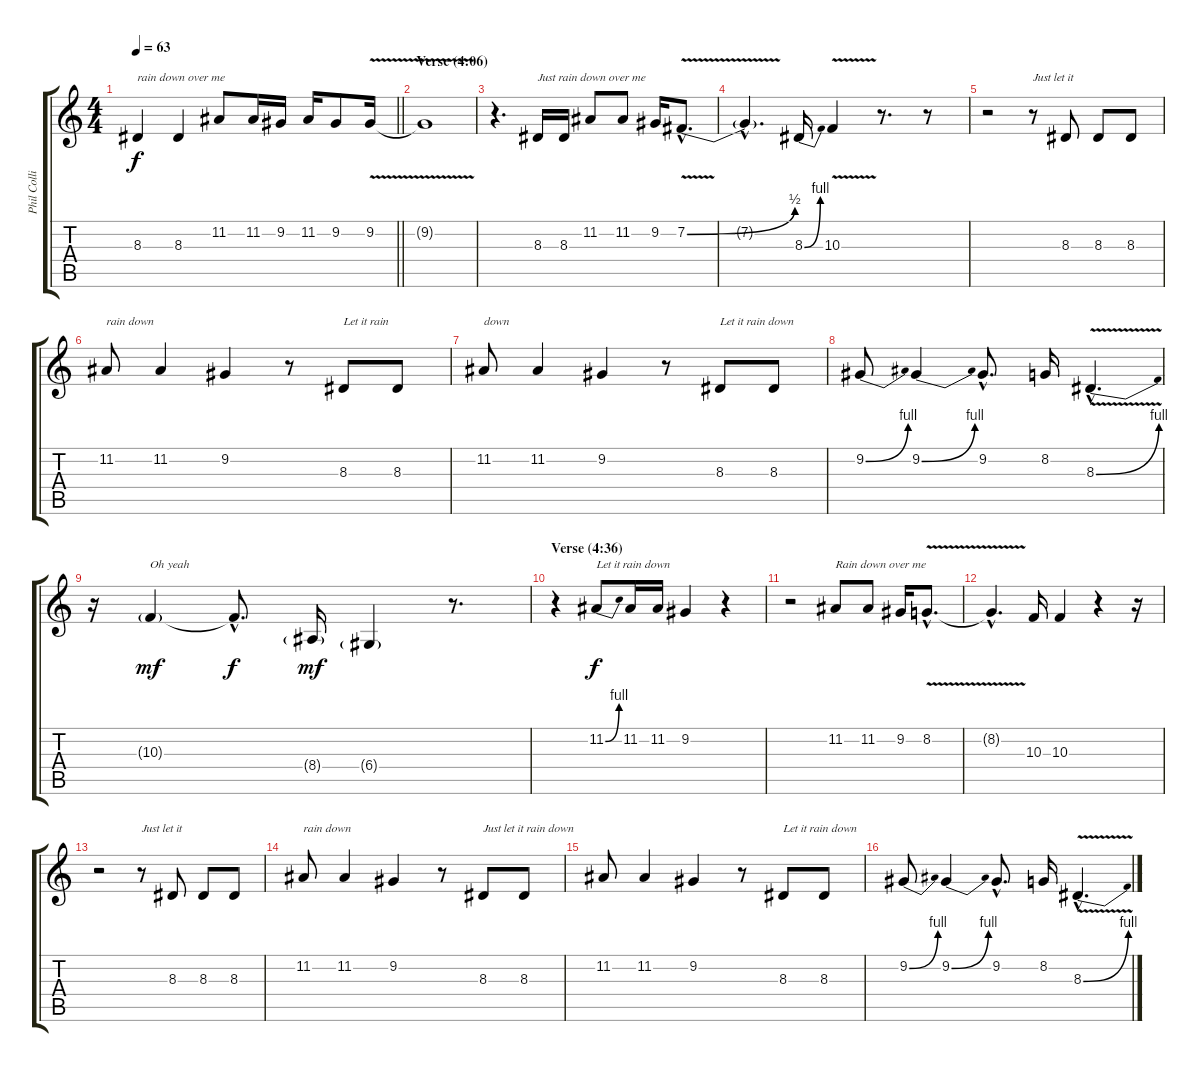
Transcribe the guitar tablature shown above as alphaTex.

\track ("Phil Collins" "Phil Colli") {instrument englishhorn}
\staff {score tabs}
\tuning (E4 B3 G3 D3 A2 E2) {hide}
\ts (4 4)
\tempo 63
\clef g2
\barLineRight lightlight
\ks c
8.3.4{txt "rain down over me" dy f} 8.3.4 11.2.8 11.2.16 9.2.16 11.2.16 9.2.8 9.2{v}.16 |
\section ("" "Verse (4:06)")
9.2{t}.1 |
r.4{d} 8.3.16{txt "Just rain down over me"} 8.3.16 11.2.8 11.2.8 9.2.16 7.2{be (bend 0 0 60 2) v hac}.8{d} |
7.2{hac t}.4{d} 8.3{be (bend 0 0 60 4)}.16 10.3{v}.4 r.8{d} r.8 |
r.2 r.8{txt "Just let it"} 8.3.8 8.3.8 8.3.8 |
11.2.8{txt "rain down"} 11.2.4 9.2.4 r.8 8.3.8{txt "Let it rain "} 8.3.8 |
11.2.8{txt "down"} 11.2.4 9.2.4 r.8 8.3.8{txt "Let it rain down "} 8.3.8 |
9.2{be (bend 0 0 60 4)}.8 9.2{be (bend 0 0 60 4)}.4 9.2{hac}.8{d} 8.2.16 8.3{be (bend 0 0 60 4) v hac}.4{d} |
r.16 10.3{g}.4{txt "Oh yeah" dy mf} 10.3{hac t}.8{d dy f} 8.4{g}.16{dy mf} 6.4{g}.4 r.8{d} |
\section ("" "Verse (4:36)")
r.4 11.2{be (bend 0 0 60 4)}.8{txt "Let it rain down" dy f} 11.2.16 11.2.16 9.2.4 r.4 |
r.2 11.2.8{txt "Rain down over me"} 11.2.8 9.2.16 8.2{v hac}.8{d} |
8.2{hac t}.4{d} 10.3.16 10.3.4 r.4 r.16 |
r.2 r.8{txt "Just let it"} 8.3.8 8.3.8 8.3.8 |
11.2.8{txt "rain down"} 11.2.4 9.2.4 r.8 8.3.8{txt "Just let it rain down"} 8.3.8 |
11.2.8 11.2.4 9.2.4 r.8 8.3.8{txt "Let it rain down"} 8.3.8 |
9.2{be (bend 0 0 60 4)}.8 9.2{be (bend 0 0 60 4)}.4 9.2{hac}.8{d} 8.2.16 8.3{be (bend 0 0 60 4) v hac}.4{d}
